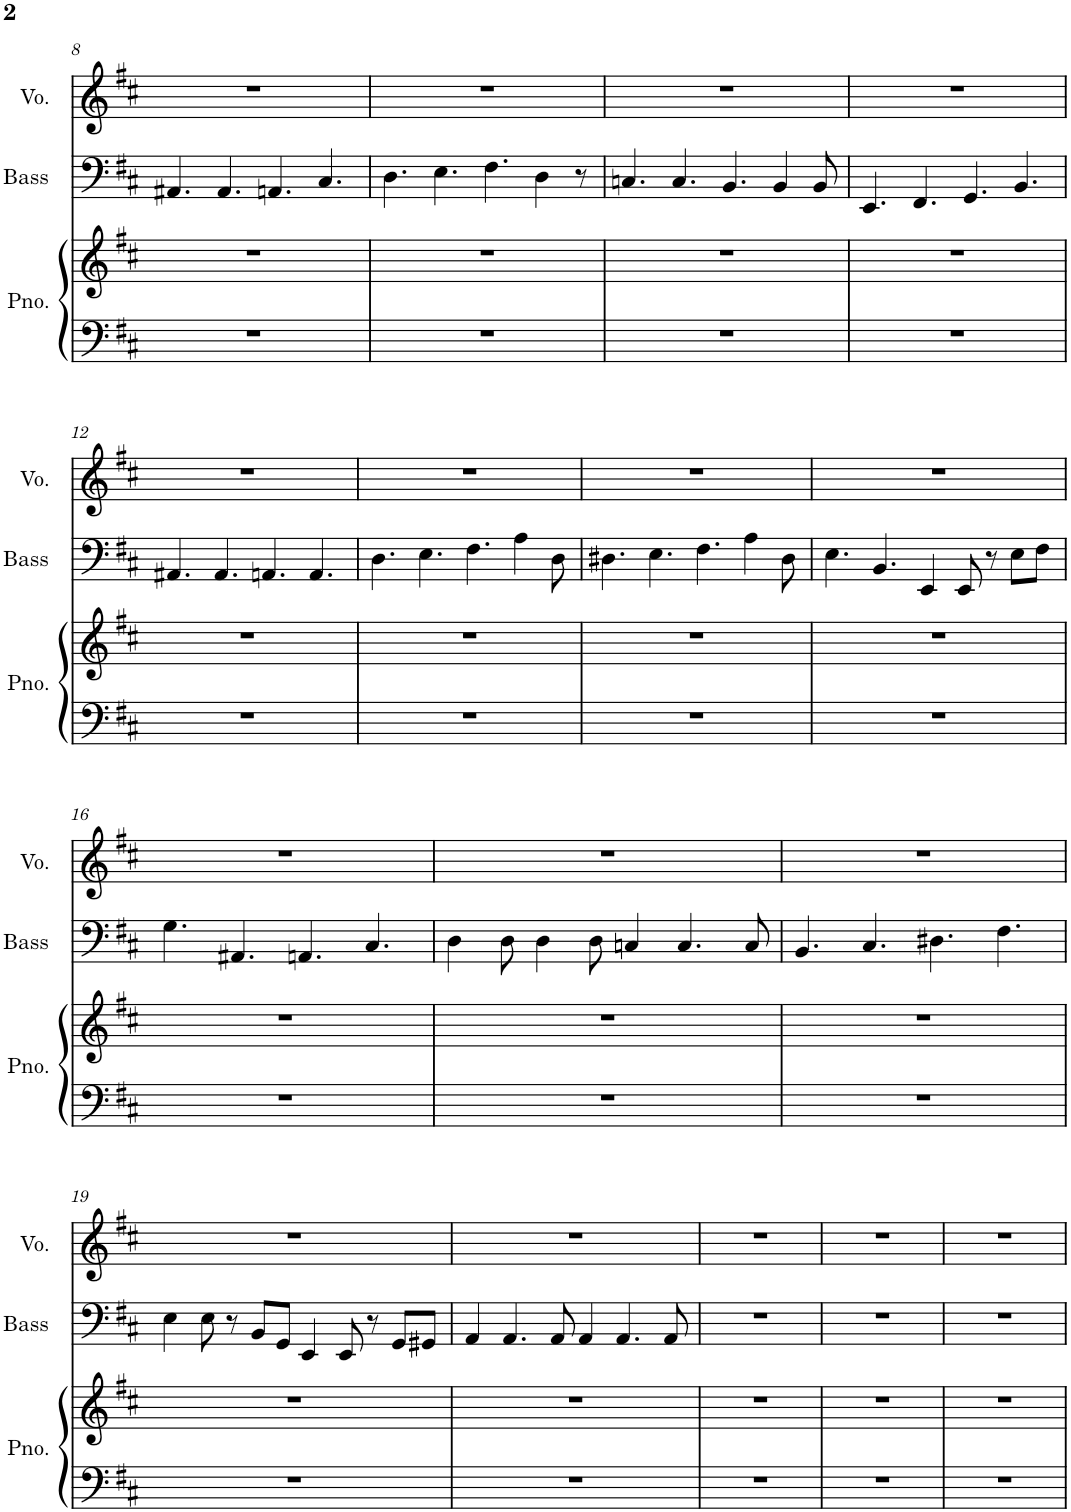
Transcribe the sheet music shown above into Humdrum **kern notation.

**kern	**kern	**kern	**kern
*part3	*part3	*part2	*part1
*staff4	*staff3	*staff2	*staff1
*I"Piano	*	*I"Acoustic Bass	*I"Voice
*I'Pno.	*	*I'Bass	*I'Vo.
!!LO:PB:g=z
*clefF4	*clefG2	*clefF4	*clefG2
*	*	*Trd7c12	*
*k[f#c#]	*k[f#c#]	*k[f#c#]	*k[f#c#]
*M12/8	*M12/8	*M12/8	*M12/8
=8	=8	=8	=8
1.r	1.r	4.AA#X/	1.r
.	.	4.AA#/	.
.	.	4.AAn/	.
.	.	4.C#/	.
=9	=9	=9	=9
1.r	1.r	4.D\	1.r
.	.	4.E\	.
.	.	4.F#\	.
.	.	4D\	.
.	.	8r	.
=10	=10	=10	=10
1.r	1.r	4.Cn/	1.r
.	.	4.C/	.
.	.	4.BB/	.
.	.	4BB/	.
.	.	8BB/	.
=11	=11	=11	=11
1.r	1.r	4.EE/	1.r
.	.	4.FF#/	.
.	.	4.GG/	.
.	.	4.BB/	.
!!LO:LB:g=z
=12	=12	=12	=12
1.r	1.r	4.AA#X/	1.r
.	.	4.AA#/	.
.	.	4.AAn/	.
.	.	4.AA/	.
=13	=13	=13	=13
1.r	1.r	4.D\	1.r
.	.	4.E\	.
.	.	4.F#\	.
.	.	4A\	.
.	.	8D\	.
=14	=14	=14	=14
1.r	1.r	4.D#X\	1.r
.	.	4.E\	.
.	.	4.F#\	.
.	.	4A\	.
.	.	8D#\	.
=15	=15	=15	=15
1.r	1.r	4.E\	1.r
.	.	4.BB/	.
.	.	4EE/	.
.	.	8EE/	.
.	.	8r	.
.	.	8E\L	.
.	.	8F#\J	.
!!LO:LB:g=z
=16	=16	=16	=16
1.r	1.r	4.G\	1.r
.	.	4.AA#X/	.
.	.	4.AAn/	.
.	.	4.C#/	.
=17	=17	=17	=17
1.r	1.r	4D\	1.r
.	.	8D\	.
.	.	4D\	.
.	.	8D\	.
.	.	4Cn/	.
.	.	4.C/	.
.	.	8C/	.
=18	=18	=18	=18
1.r	1.r	4.BB/	1.r
.	.	4.C#/	.
.	.	4.D#X\	.
.	.	4.F#\	.
!!LO:LB:g=z
=19	=19	=19	=19
1.r	1.r	4E\	1.r
.	.	8E\	.
.	.	8r	.
.	.	8BB/L	.
.	.	8GG/J	.
.	.	4EE/	.
.	.	8EE/	.
.	.	8r	.
.	.	8GG/L	.
.	.	8GG#X/J	.
=20	=20	=20	=20
1.r	1.r	4AA/	1.r
.	.	4.AA/	.
.	.	8AA/	.
.	.	4AA/	.
.	.	4.AA/	.
.	.	8AA/	.
=21	=21	=21	=21
1.r	1.r	1.r	1.r
=22	=22	=22	=22
1.r	1.r	1.r	1.r
=23	=23	=23	=23
1.r	1.r	1.r	1.r
=	=	=	=
*-	*-	*-	*-
